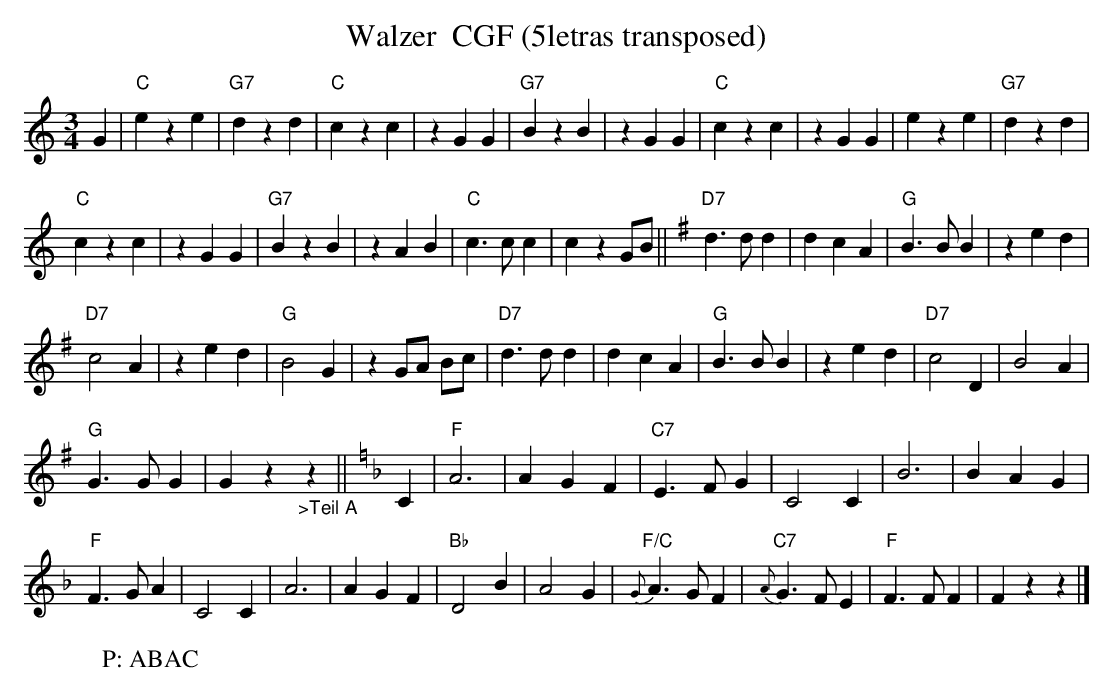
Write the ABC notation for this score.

X:1
T:Walzer  CGF (5letras transposed)
M:3/4
L:1/4
K:C transpose=3 %%MIDI gchordon
G | "C"eze | "G7"dzd | "C"czc | zGG | "G7"BzB | zGG | "C"czc | zGG | eze | "G7"dzd |
"C"czc | zGG | "G7"BzB | zAB | "C"c>cc | czG/2B/2 || [K:G] "D7"d>dd | dcA | "G"B>BB | zed |
"D7"c2A | zed | "G"B2G | zG/2A/2 B/2c/2 | "D7"d>dd | dcA | "G"B>BB | zed | "D7"c2D | B2A |
"G"G>GG | Gz"_>Teil A"z || [K:F] C|"F"A3 | AGF | "C7"E>FG | C2C | B3 | BAG |
"F"F>GA | C2C | A3 | AGF | "Bb"D2B | A2G | "F/C"{G}A>GF | "C7"{A}G>FE | "F"F>FF | Fzz |]
W: P: ABAC
